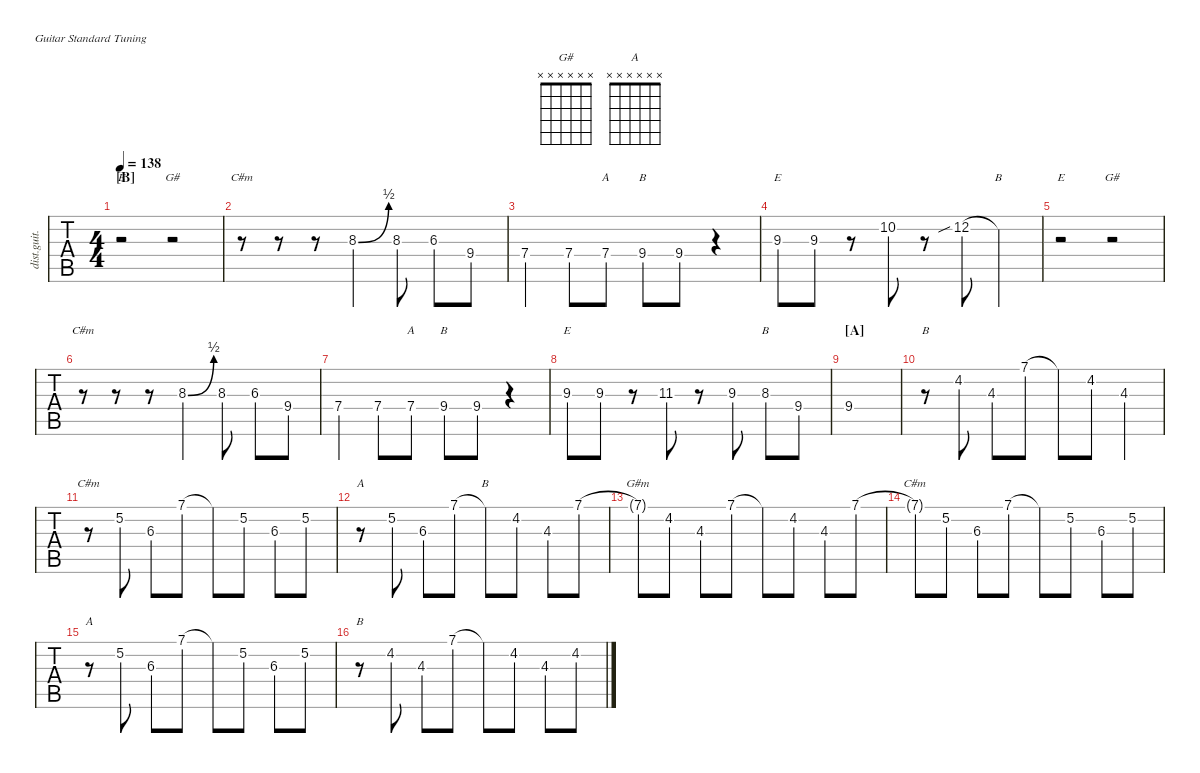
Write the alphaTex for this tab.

\defaultSystemsLayout 4
\hideDynamics
\bracketExtendMode nobrackets
\track ("Distortion Guitar" "dist.guit.") {defaultSystemsLayout 4 instrument distortionguitar}
\staff {tabs}
\tuning (E4 B3 G3 D3 A2 E2)
\chord ("B" x x x x x x)
\chord ("E" x x x x x x)
\chord ("G#" x x x x x x)
\chord ("C#m" x x 6 6 4 x) {firstfret 4 showdiagram false showfingering false}
\chord ("A" x x x x x x)
\chord ("E" x x x 2 2 0) {showdiagram false showfingering false barre 2}
\chord ("B" x x x 9 9 7) {firstfret 7 showdiagram false showfingering false}
\chord ("C#m" x x x x x x)
\chord ("B" 7 x x x x x) {firstfret 7 showdiagram false showfingering false}
\chord ("G#m" 7 x x x x x) {firstfret 7 showdiagram false showfingering false}
\chord ("C#m" 7 x x x x x) {firstfret 7 showdiagram false showfingering false}
\ts (4 4)
\section ("B" "")
\tempo 138
\clef g2
\ks c
r.2{ch "E" dy mf} r.2{ch "G#"} |
r.8{ch "C#m"} r.8 r.8 8.3{be (bend 0 0 15.6 2) acc #}.4 8.3{acc #}.8 6.3{acc #}.8 9.4.8 |
7.4.4 7.4.8 7.4.8{ch "A"} 9.4.8{ch "B"} 9.4.8 r.4 |
9.3.8{ch "E"} 9.3.8 r.8 10.2.8 r.8 12.2{sib}.8 12.2{t}.4{ch "B"} |
r.2{ch "E"} r.2{ch "G#"} |
r.8{ch "C#m"} r.8 r.8 8.3{be (bend 0 0 15.6 2) acc #}.4 8.3{acc #}.8 6.3{acc #}.8 9.4.8 |
7.4.4 7.4.8 7.4.8{ch "A"} 9.4.8{ch "B"} 9.4.8 r.4 |
9.3.8{ch "E"} 9.3.8 r.8 11.3{st acc #}.8 r.8 9.3.8 8.3{acc #}.8{ch "B"} 9.4.8 |
\section ("A" "")
9.4.1 |
r.8{ch "B" instrument violin} 4.2{acc #}.8 4.3.8 7.1.8 7.1{t}.8 4.2{acc #}.8 4.3.4 |
r.8{ch "C#m"} 5.2.8 6.3{acc #}.8 7.1.8 7.1{t}.8 5.2.8 6.3{acc #}.8 5.2.8 |
r.8{ch "A"} 5.2.8 6.3{acc #}.8 7.1.8 7.1{t}.8{ch "B"} 4.2{acc #}.8 4.3.8 7.1.8 |
7.1{t}.8{ch "G#m"} 4.2{acc #}.8 4.3.8 7.1.8 7.1{t}.8 4.2{acc #}.8 4.3.8 7.1.8 |
7.1{t}.8{ch "C#m"} 5.2.8 6.3{acc #}.8 7.1.8 7.1{t}.8 5.2.8 6.3{acc #}.8 5.2.8 |
r.8{ch "A"} 5.2.8 6.3{acc #}.8 7.1.8 7.1{t}.8 5.2.8 6.3{acc #}.8 5.2.8 |
r.8{ch "B"} 4.2{acc #}.8 4.3.8 7.1.8 7.1{t}.8 4.2{acc #}.8 4.3.8 4.2{acc #}.8
